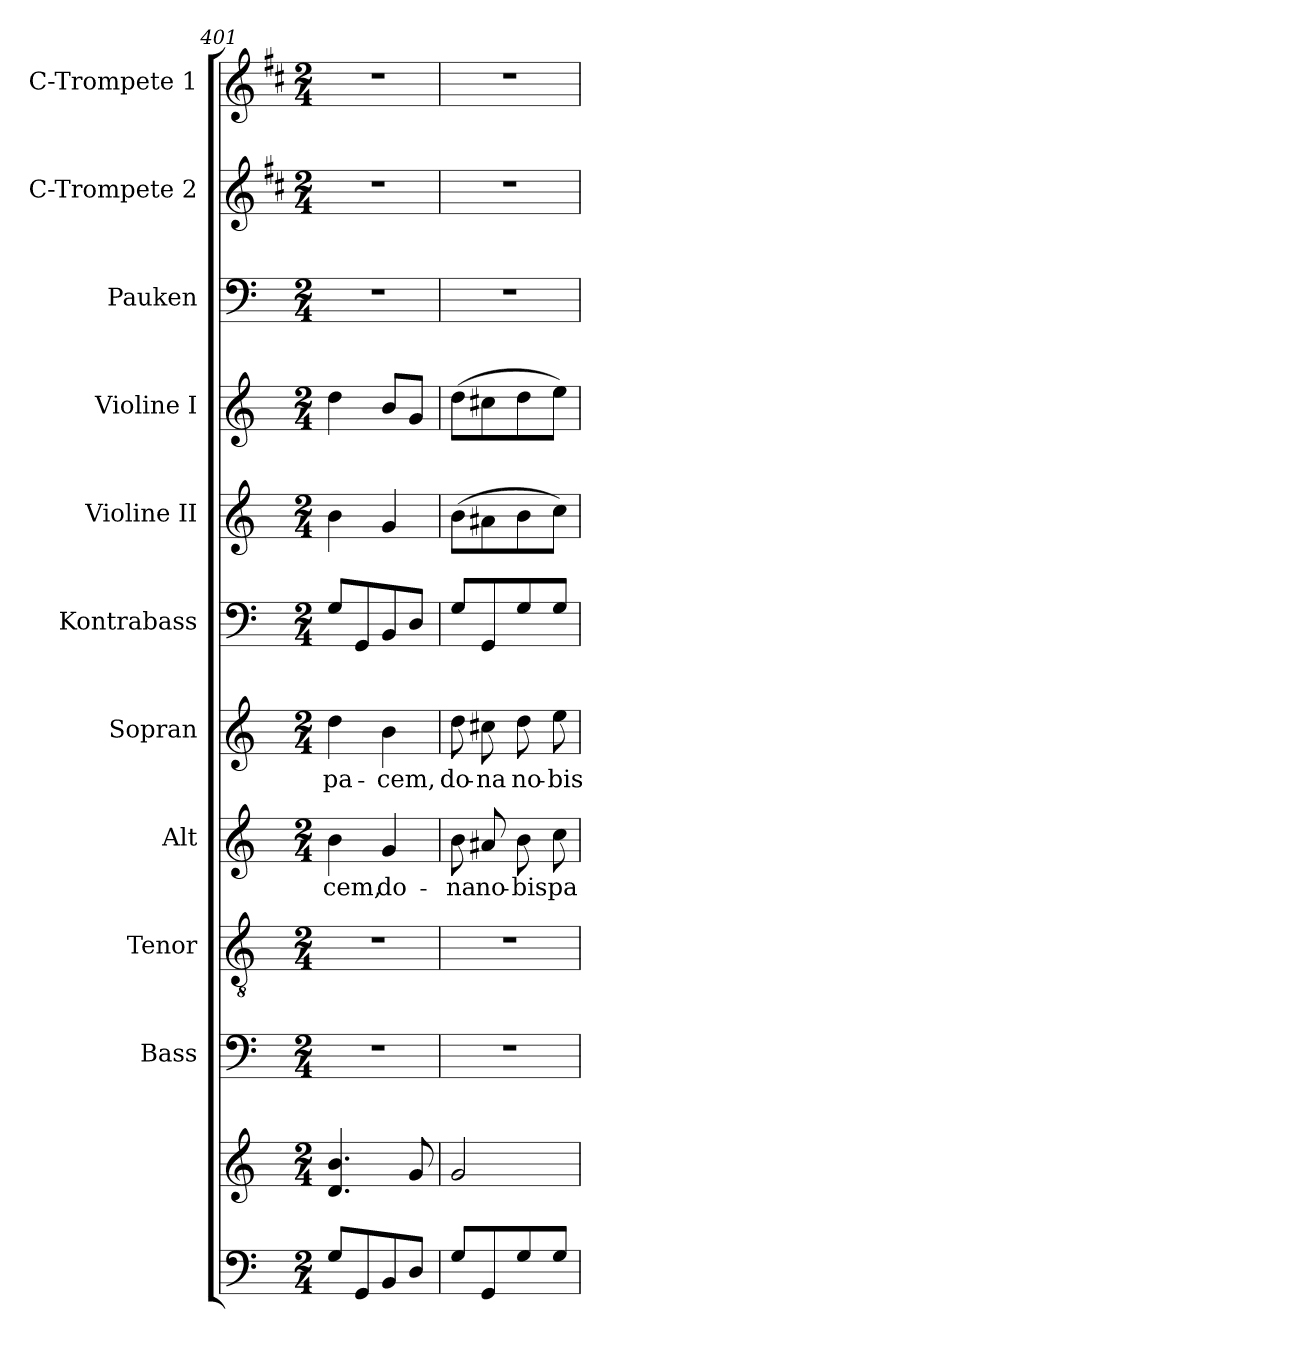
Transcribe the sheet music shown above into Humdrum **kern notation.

**kern	**kern	**kern	**kern	**kern	**text	**kern	**text	**kern	**kern	**kern	**kern	**kern	**kern
*part11	*part11	*part10	*part9	*part8	*part8	*part7	*part7	*part6	*part5	*part4	*part3	*part2	*part1
*staff12	*staff11	*staff10	*staff9	*staff8	*staff8	*staff7	*staff7	*staff6	*staff5	*staff4	*staff3	*staff2	*staff1
*	*	*I"Bass	*I"Tenor	*I"Alt	*	*I"Sopran	*	*I"Kontrabass	*I"Violine II	*I"Violine I	*I"Pauken	*I"C-Trompete 2	*I"C-Trompete 1
*	*	*I'B.	*I'T.	*I'A.	*	*I'S.	*	*I'Kb.	*I'Vl. II	*I'Vl. I	*I'Pk.	*I'C Trp. 2	*I'C Trp. 1
*clefF4	*clefG2	*clefF4	*clefGv2	*clefG2	*	*clefG2	*	*clefF4	*clefG2	*clefG2	*clefF4	*clefG2	*clefG2
*	*	*	*	*	*	*	*	*ITrd7c12	*	*	*	*ITrd1c2	*ITrd1c2
*k[]	*k[]	*k[]	*k[]	*k[]	*	*k[]	*	*k[]	*k[]	*k[]	*k[]	*k[]	*k[]
*C:	*C:	*C:	*C:	*C:	*	*C:	*	*C:	*C:	*C:	*C:	*C:	*C:
*M2/4	*M2/4	*M2/4	*M2/4	*M2/4	*	*M2/4	*	*M2/4	*M2/4	*M2/4	*M2/4	*M2/4	*M2/4
=401	=401	=401	=401	=401	=401	=401	=401	=401	=401	=401	=401	=401	=401
!	!	!	!	!	!LO:LY:b	!	!LO:LY:b	!	!	!	!	!	!
8G/L	4.d/ 4.b/	2r	2r	4b\	-cem,	4dd\	pa-	8GG/L	4b\	4dd\	2r	2r	2r
8GG/	.	.	.	.	.	.	.	8GGG/	.	.	.	.	.
!	!	!	!	!	!LO:LY:b	!	!LO:LY:b	!	!	!	!	!	!
8BB/	.	.	.	4g/	do-	4b\	-cem,	8BBB/	4g/	8b/L	.	.	.
8D/J	8g/	.	.	.	.	.	.	8DD/J	.	8g/J	.	.	.
=402	=402	=402	=402	=402	=402	=402	=402	=402	=402	=402	=402	=402	=402
!	!	!	!	!	!LO:LY:b	!	!LO:LY:b	!	!	!	!	!	!
8G/L	2g/	2r	2r	8b\	-na	8dd\	do-	8GG/L	(>8b\L	(>8dd\L	2r	2r	2r
!	!	!	!	!	!LO:LY:b	!	!LO:LY:b	!	!	!	!	!	!
8GG/	.	.	.	8a#X/	no-	8cc#X\	-na	8GGG/	8a#X\	8cc#X\	.	.	.
!	!	!	!	!	!LO:LY:b	!	!LO:LY:b	!	!	!	!	!	!
8G/	.	.	.	8b\	-bis	8dd\	no-	8GG/	8b\	8dd\	.	.	.
!	!	!	!	!	!LO:LY:b	!	!LO:LY:b	!	!	!	!	!	!
8G/J	.	.	.	8cc\	pa-	8ee\	-bis	8GG/J	8cc\J)	8ee\J)	.	.	.
=	=	=	=	=	=	=	=	=	=	=	=	=	=
*-	*-	*-	*-	*-	*-	*-	*-	*-	*-	*-	*-	*-	*-
